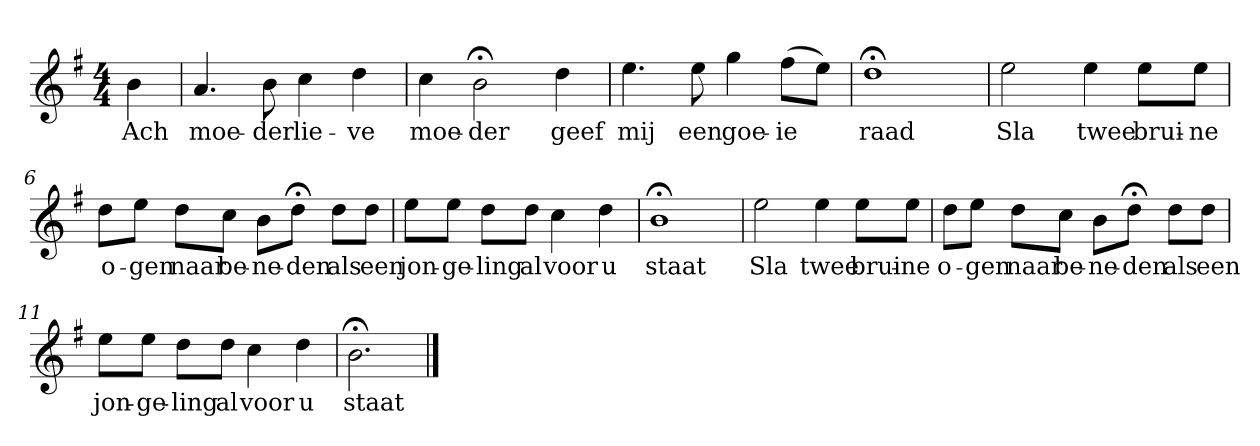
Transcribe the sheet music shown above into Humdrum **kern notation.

**kern	**text
*part1	*part1
*staff1	*staff1
*k[f#]	*
*G:	*
*M4/4	*
*MM120	*
=	=
4b	Ach
=1	=1
4.a	moe-
8b	-der
4cc	lie-
4dd	-ve
=2	=2
4cc	moe-
2b;<	-der
4dd	geef
=3	=3
4.ee	mij
8ee	een
4gg	goe-
(8ff#L	-ie
8eeJ)	.
=4	=4
1dd;<	raad
=5	=5
2ee	Sla
4ee	twee
8eeL	brui-
8eeJ	-ne
=6	=6
8ddL	o-
8eeJ	-gen
8ddL	naar
8ccJ	be-
8bL	-ne-
8dd;<J	-den
8ddL	als
8ddJ	een
=7	=7
8eeL	jon-
8eeJ	-ge-
8ddL	-ling
8ddJ	al
4cc	voor
4dd	u
=8	=8
1b;<	staat
=9	=9
2ee	Sla
4ee	twee
8eeL	brui-
8eeJ	-ne
=10	=10
8ddL	o-
8eeJ	-gen
8ddL	naar
8ccJ	be-
8bL	-ne-
8dd;<J	-den
8ddL	als
8ddJ	een
=11	=11
8eeL	jon-
8eeJ	-ge-
8ddL	-ling
8ddJ	al
4cc	voor
4dd	u
=12	=12
2.b;<	staat
==	==
*-	*-
